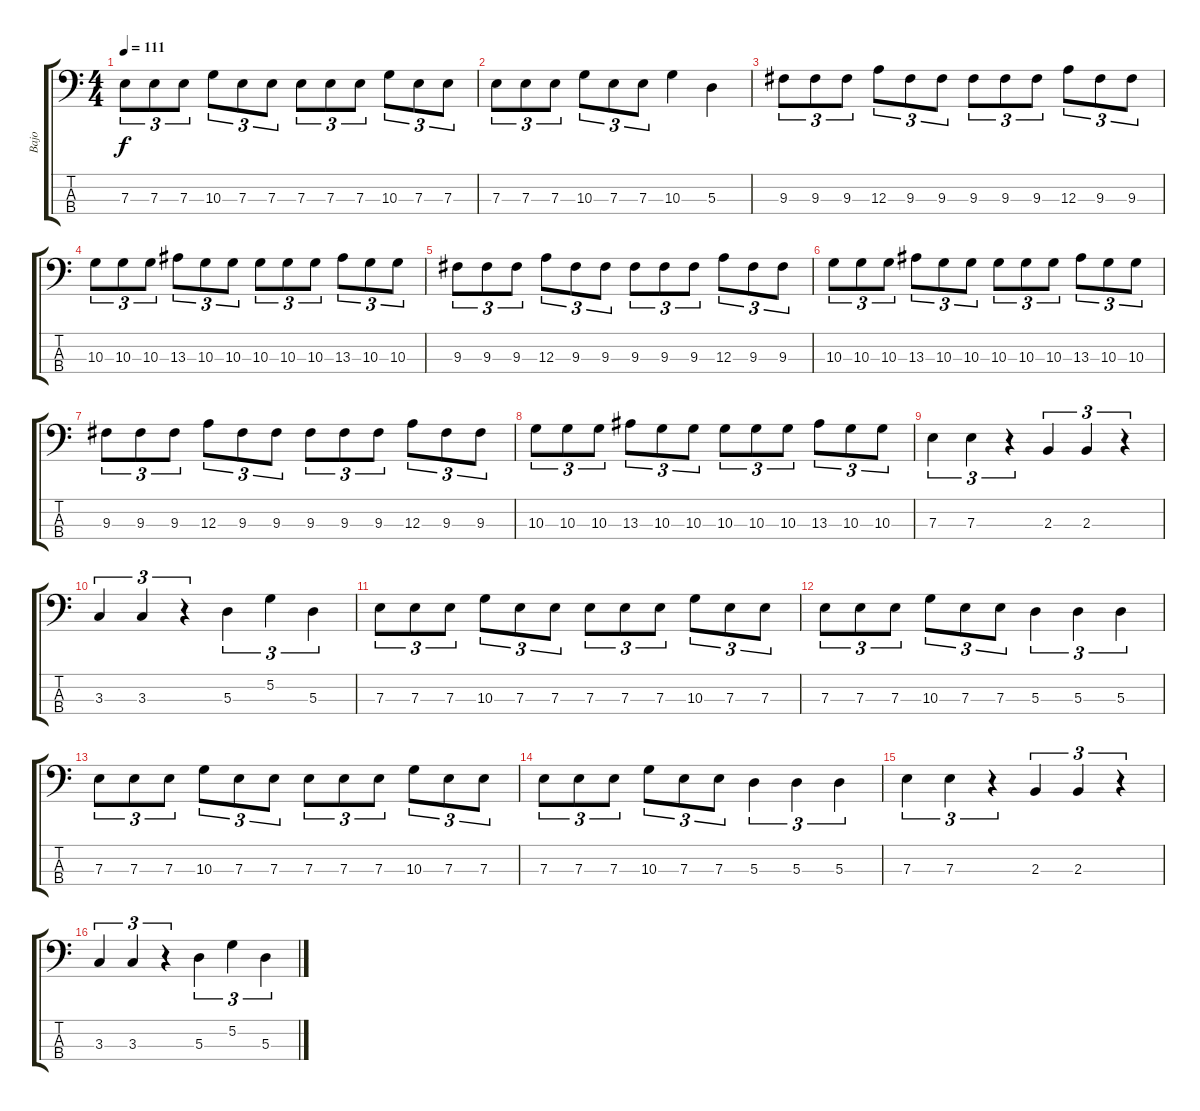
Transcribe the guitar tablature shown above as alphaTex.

\track ("Bajo" "Bajo") {instrument electricbassfinger}
\staff {score tabs}
\tuning (G2 D2 A1 E1) {hide}
\ts (4 4)
\tempo 111
\clef f4
\ks c
7.3.8{tu (3 2) dy f} 7.3.8{tu (3 2)} 7.3.8{tu (3 2)} 10.3.8{tu (3 2)} 7.3.8{tu (3 2)} 7.3.8{tu (3 2)} 7.3.8{tu (3 2)} 7.3.8{tu (3 2)} 7.3.8{tu (3 2)} 10.3.8{tu (3 2)} 7.3.8{tu (3 2)} 7.3.8{tu (3 2)} |
7.3.8{tu (3 2)} 7.3.8{tu (3 2)} 7.3.8{tu (3 2)} 10.3.8{tu (3 2)} 7.3.8{tu (3 2)} 7.3.8{tu (3 2)} 10.3.4 5.3.4 |
9.3.8{tu (3 2)} 9.3.8{tu (3 2)} 9.3.8{tu (3 2)} 12.3.8{tu (3 2)} 9.3.8{tu (3 2)} 9.3.8{tu (3 2)} 9.3.8{tu (3 2)} 9.3.8{tu (3 2)} 9.3.8{tu (3 2)} 12.3.8{tu (3 2)} 9.3.8{tu (3 2)} 9.3.8{tu (3 2)} |
10.3.8{tu (3 2)} 10.3.8{tu (3 2)} 10.3.8{tu (3 2)} 13.3.8{tu (3 2)} 10.3.8{tu (3 2)} 10.3.8{tu (3 2)} 10.3.8{tu (3 2)} 10.3.8{tu (3 2)} 10.3.8{tu (3 2)} 13.3.8{tu (3 2)} 10.3.8{tu (3 2)} 10.3.8{tu (3 2)} |
9.3.8{tu (3 2)} 9.3.8{tu (3 2)} 9.3.8{tu (3 2)} 12.3.8{tu (3 2)} 9.3.8{tu (3 2)} 9.3.8{tu (3 2)} 9.3.8{tu (3 2)} 9.3.8{tu (3 2)} 9.3.8{tu (3 2)} 12.3.8{tu (3 2)} 9.3.8{tu (3 2)} 9.3.8{tu (3 2)} |
10.3.8{tu (3 2)} 10.3.8{tu (3 2)} 10.3.8{tu (3 2)} 13.3.8{tu (3 2)} 10.3.8{tu (3 2)} 10.3.8{tu (3 2)} 10.3.8{tu (3 2)} 10.3.8{tu (3 2)} 10.3.8{tu (3 2)} 13.3.8{tu (3 2)} 10.3.8{tu (3 2)} 10.3.8{tu (3 2)} |
9.3.8{tu (3 2)} 9.3.8{tu (3 2)} 9.3.8{tu (3 2)} 12.3.8{tu (3 2)} 9.3.8{tu (3 2)} 9.3.8{tu (3 2)} 9.3.8{tu (3 2)} 9.3.8{tu (3 2)} 9.3.8{tu (3 2)} 12.3.8{tu (3 2)} 9.3.8{tu (3 2)} 9.3.8{tu (3 2)} |
10.3.8{tu (3 2)} 10.3.8{tu (3 2)} 10.3.8{tu (3 2)} 13.3.8{tu (3 2)} 10.3.8{tu (3 2)} 10.3.8{tu (3 2)} 10.3.8{tu (3 2)} 10.3.8{tu (3 2)} 10.3.8{tu (3 2)} 13.3.8{tu (3 2)} 10.3.8{tu (3 2)} 10.3.8{tu (3 2)} |
7.3.4{tu (3 2)} 7.3.4{tu (3 2)} r.4{tu (3 2)} 2.3.4{tu (3 2)} 2.3.4{tu (3 2)} r.4{tu (3 2)} |
3.3.4{tu (3 2)} 3.3.4{tu (3 2)} r.4{tu (3 2)} 5.3.4{tu (3 2)} 5.2.4{tu (3 2)} 5.3.4{tu (3 2)} |
7.3.8{tu (3 2)} 7.3.8{tu (3 2)} 7.3.8{tu (3 2)} 10.3.8{tu (3 2)} 7.3.8{tu (3 2)} 7.3.8{tu (3 2)} 7.3.8{tu (3 2)} 7.3.8{tu (3 2)} 7.3.8{tu (3 2)} 10.3.8{tu (3 2)} 7.3.8{tu (3 2)} 7.3.8{tu (3 2)} |
7.3.8{tu (3 2)} 7.3.8{tu (3 2)} 7.3.8{tu (3 2)} 10.3.8{tu (3 2)} 7.3.8{tu (3 2)} 7.3.8{tu (3 2)} 5.3.4{tu (3 2)} 5.3.4{tu (3 2)} 5.3.4{tu (3 2)} |
7.3.8{tu (3 2)} 7.3.8{tu (3 2)} 7.3.8{tu (3 2)} 10.3.8{tu (3 2)} 7.3.8{tu (3 2)} 7.3.8{tu (3 2)} 7.3.8{tu (3 2)} 7.3.8{tu (3 2)} 7.3.8{tu (3 2)} 10.3.8{tu (3 2)} 7.3.8{tu (3 2)} 7.3.8{tu (3 2)} |
7.3.8{tu (3 2)} 7.3.8{tu (3 2)} 7.3.8{tu (3 2)} 10.3.8{tu (3 2)} 7.3.8{tu (3 2)} 7.3.8{tu (3 2)} 5.3.4{tu (3 2)} 5.3.4{tu (3 2)} 5.3.4{tu (3 2)} |
7.3.4{tu (3 2)} 7.3.4{tu (3 2)} r.4{tu (3 2)} 2.3.4{tu (3 2)} 2.3.4{tu (3 2)} r.4{tu (3 2)} |
3.3.4{tu (3 2)} 3.3.4{tu (3 2)} r.4{tu (3 2)} 5.3.4{tu (3 2)} 5.2.4{tu (3 2)} 5.3.4{tu (3 2)}
